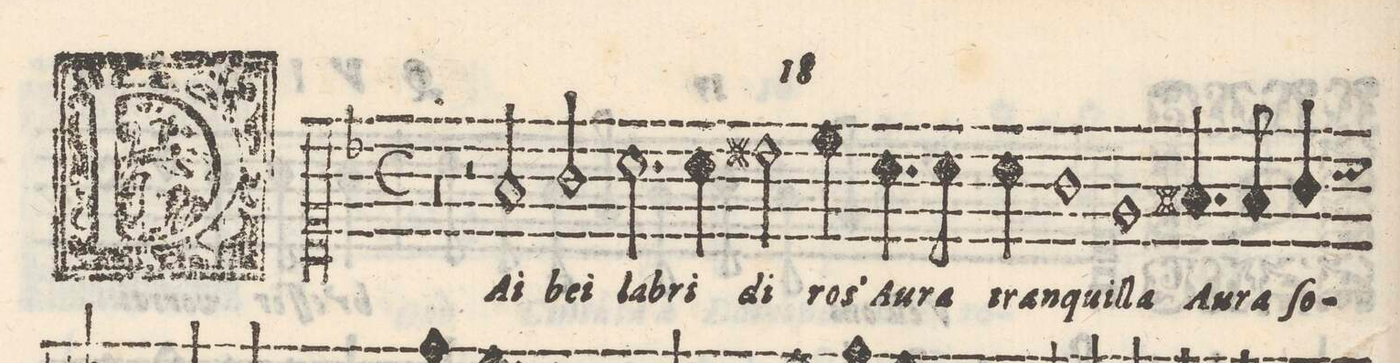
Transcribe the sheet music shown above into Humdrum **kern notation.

**kern	**text
*I"Quinto	*
*clefC1	*
*k[b-]	*
*M2/1	*
0r	.
=2-	=2-
2r	.
2f/	Dai
2g/	bei
2.a\	la-
=3-	=3-
4a\	-bri
2bn\	di
4cc\	ros'-
4.a\	-Au-
8a\	-ra
4a\	tran-
=4-	=4-
1g	-quil-
1e	-la
=5-	=5-
4.f#X/	Au-
8f#/	-ra
4g/	ſo-
*-	*-
